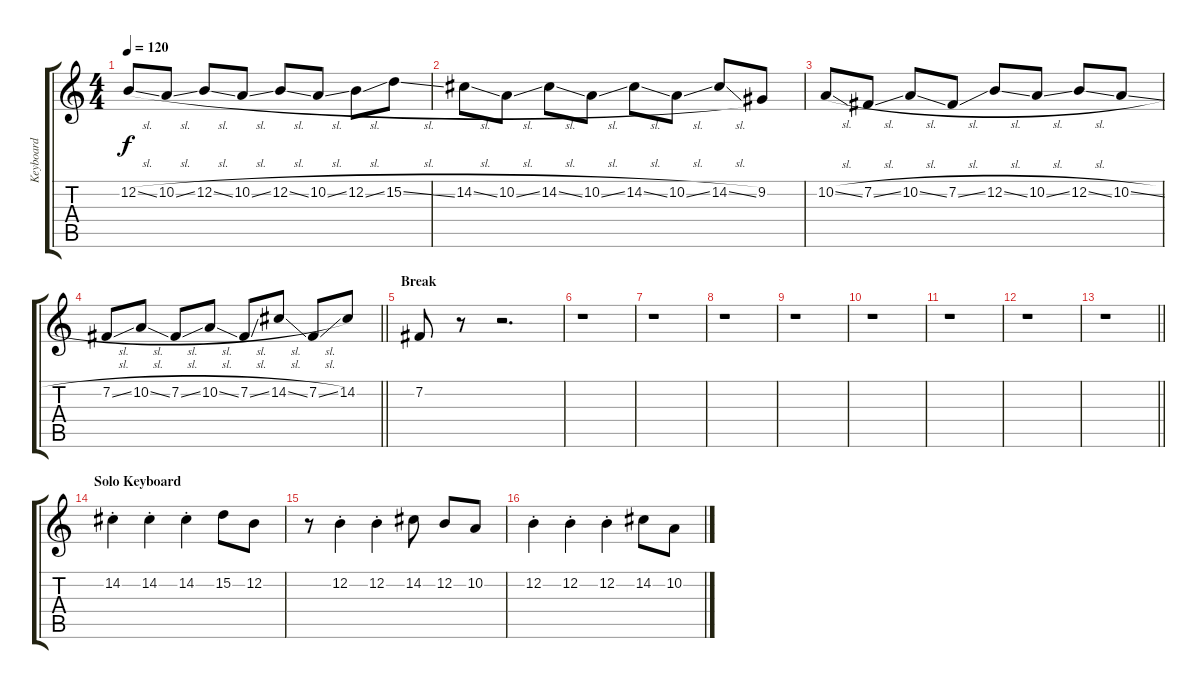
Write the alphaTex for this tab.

\track ("Keyboard" "Keyboard") {instrument churchorgan}
\staff {score tabs}
\tuning (E4 B3 G3 D3 A2 E2) {hide}
\ts (4 4)
\tempo 120
\clef g2
\ks c
12.2{sl}.8{dy f} 10.2{sl}.8 12.2{sl}.8 10.2{sl}.8 12.2{sl}.8 10.2{sl}.8 12.2{sl}.8 15.2{sl}.8 |
14.2{sl}.8 10.2{sl}.8 14.2{sl}.8 10.2{sl}.8 14.2{sl}.8 10.2{sl}.8 14.2{sl}.8 9.2.8 |
10.2{sl}.8 7.2{sl}.8 10.2{sl}.8 7.2{sl}.8 12.2{sl}.8 10.2{sl}.8 12.2{sl}.8 10.2{sl}.8 |
\barLineRight lightlight
7.2{sl}.8 10.2{sl}.8 7.2{sl}.8 10.2{sl}.8 7.2{sl}.8 14.2{sl}.8 7.2{sl}.8 14.2.8 |
\section ("" "Break")
7.2.8 r.8 r.2{d} |
r.1 |
r.1 |
r.1 |
r.1 |
r.1 |
r.1 |
r.1 |
\barLineRight lightlight
r.1 |
\section ("" "Solo Keyboard")
14.2{st}.4{volume 16 instrument lead2sawtooth} 14.2{st}.4 14.2{st}.4 15.2.8 12.2.8 |
r.8 12.2{st}.4 12.2{st}.4 14.2.8 12.2.8 10.2.8 |
12.2{st}.4 12.2{st}.4 12.2{st}.4 14.2.8 10.2.8
